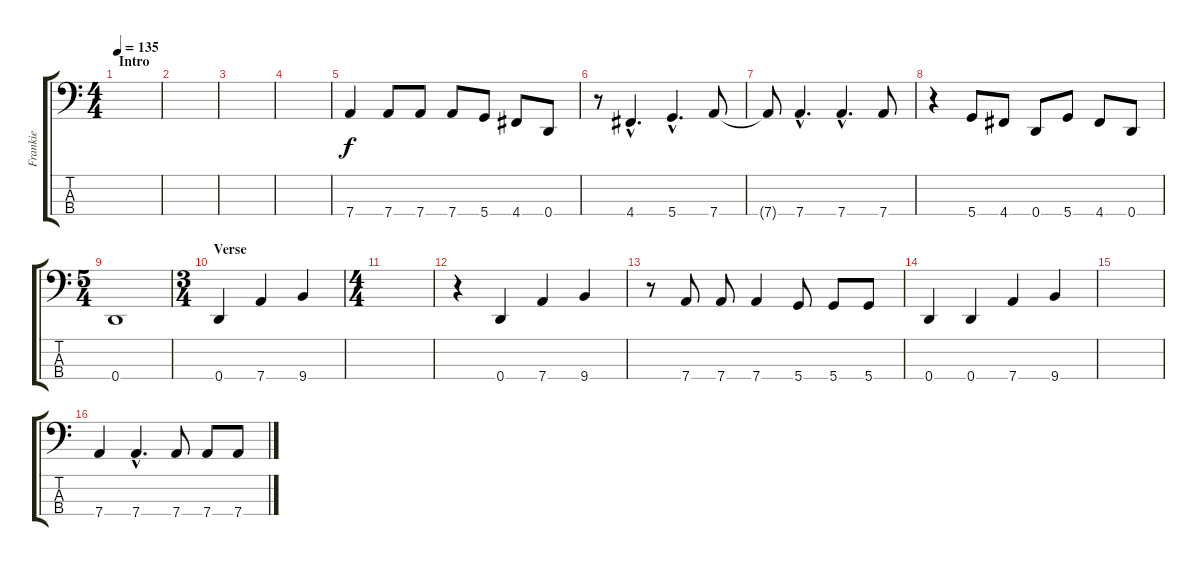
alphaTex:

\track ("Frankie" "Frankie") {instrument electricbasspick}
\staff {score tabs}
\tuning (G2 D2 A1 D1) {hide}
\ts (4 4)
\section ("" "Intro")
\tempo 135
\clef f4
\ks c
|
|
|
|
7.4.4 7.4.8 7.4.8 7.4.8 5.4.8 4.4.8 0.4.8 |
r.8 4.4{hac}.4{d} 5.4{hac}.4{d} 7.4.8 |
7.4{t}.8 7.4{hac}.4{d} 7.4{hac}.4{d} 7.4.8 |
r.4 5.4.8 4.4.8 0.4.8 5.4.8 4.4.8 0.4.8 |
\ts (5 4)
0.4.1 |
\ts (3 4)
\section ("" "Verse")
0.4.4 7.4.4 9.4.4 |
\ts (4 4)
|
r.4 0.4.4 7.4.4 9.4.4 |
r.8 7.4.8 7.4.8 7.4.4 5.4.8 5.4.8 5.4.8 |
0.4.4 0.4.4 7.4.4 9.4.4 |
|
7.4.4 7.4{hac}.4{d} 7.4.8 7.4.8 7.4.8
